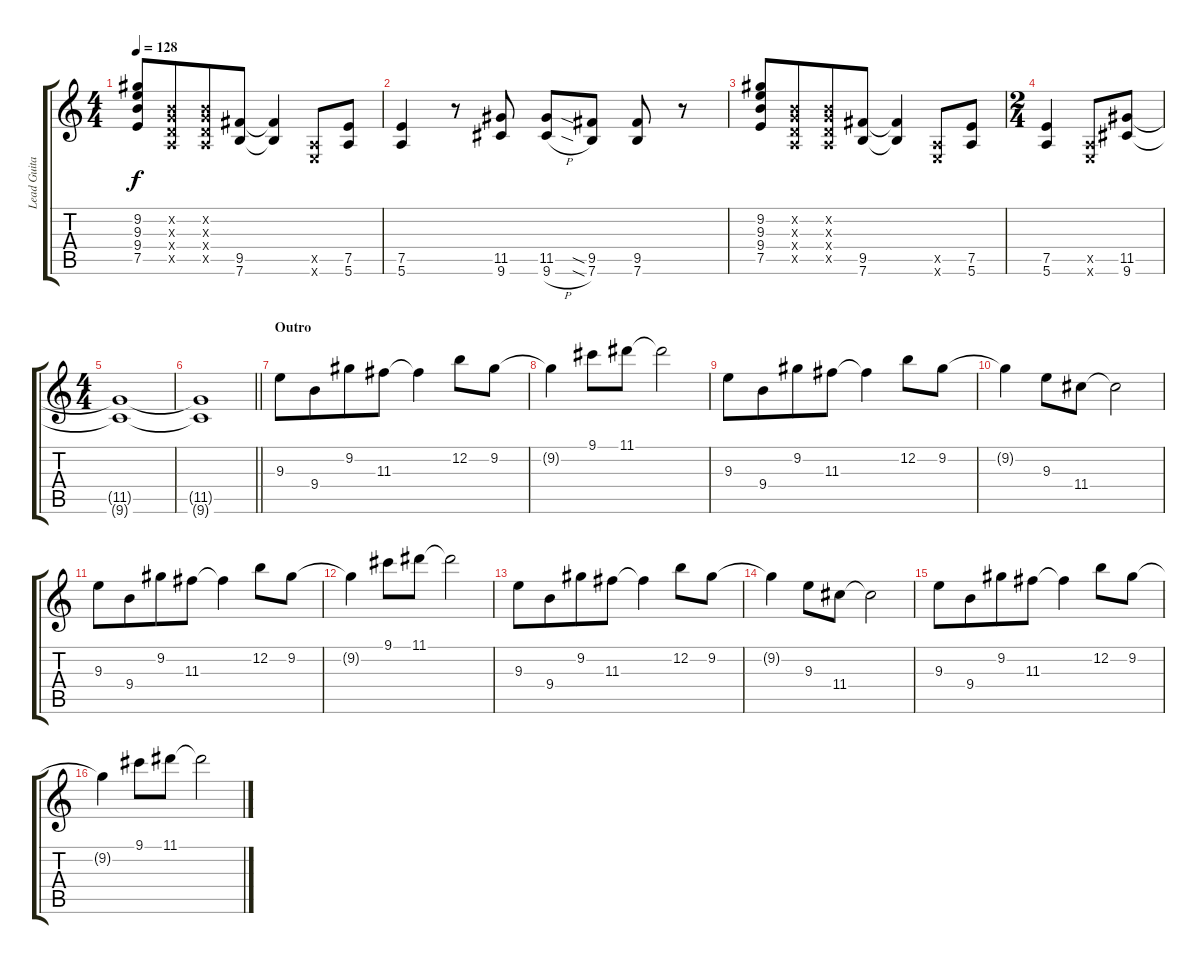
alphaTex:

\track ("Lead Guitar" "Lead Guita") {instrument distortionguitar}
\staff {score tabs}
\tuning (E4 B3 G3 D3 A2 E2) {hide}
\ts (4 4)
\tempo 128
\clef g2
\ks c
(9.2 9.3 9.4 7.5).8{dy f} (0.2{x} 0.3{x} 0.4{x} 0.5{x}).8{beam merge} (0.2{x} 0.3{x} 0.4{x} 0.5{x}).8 (9.5 7.6).8 (9.5{t} 7.6{t}).4 (0.5{x} 0.6{x}).8 (7.5 5.6).8 |
(7.5 5.6).4 r.8 (11.5 9.6).8 (11.5 9.6{h}).8 (9.5{sia} 7.6{sia}).8 (9.5 7.6).8 r.8 |
(9.2 9.3 9.4 7.5).8 (0.2{x} 0.3{x} 0.4{x} 0.5{x}).8{beam merge} (0.2{x} 0.3{x} 0.4{x} 0.5{x}).8 (9.5 7.6).8 (9.5{t} 7.6{t}).4 (0.5{x} 0.6{x}).8 (7.5 5.6).8 |
\ts (2 4)
(7.5 5.6).4 (0.5{x} 0.6{x}).8 (11.5 9.6).8 |
\ts (4 4)
(11.5{t} 9.6{t}).1 |
\barLineRight lightlight
(11.5{t} 9.6{t}).1 |
\section ("" "Outro")
9.3.8 9.4.8{beam merge} 9.2.8 11.3.8 11.3{t}.4 12.2.8 9.2.8 |
9.2{t}.4 9.1.8 11.1.8 11.1{t}.2 |
9.3.8 9.4.8{beam merge} 9.2.8 11.3.8 11.3{t}.4 12.2.8 9.2.8 |
9.2{t}.4 9.3.8 11.4.8 11.4{t}.2 |
9.3.8 9.4.8{beam merge} 9.2.8 11.3.8 11.3{t}.4 12.2.8 9.2.8 |
9.2{t}.4 9.1.8 11.1.8 11.1{t}.2 |
9.3.8 9.4.8{beam merge} 9.2.8 11.3.8 11.3{t}.4 12.2.8 9.2.8 |
9.2{t}.4 9.3.8 11.4.8 11.4{t}.2 |
9.3.8 9.4.8{beam merge} 9.2.8 11.3.8 11.3{t}.4 12.2.8 9.2.8 |
9.2{t}.4 9.1.8 11.1.8 11.1{t}.2
